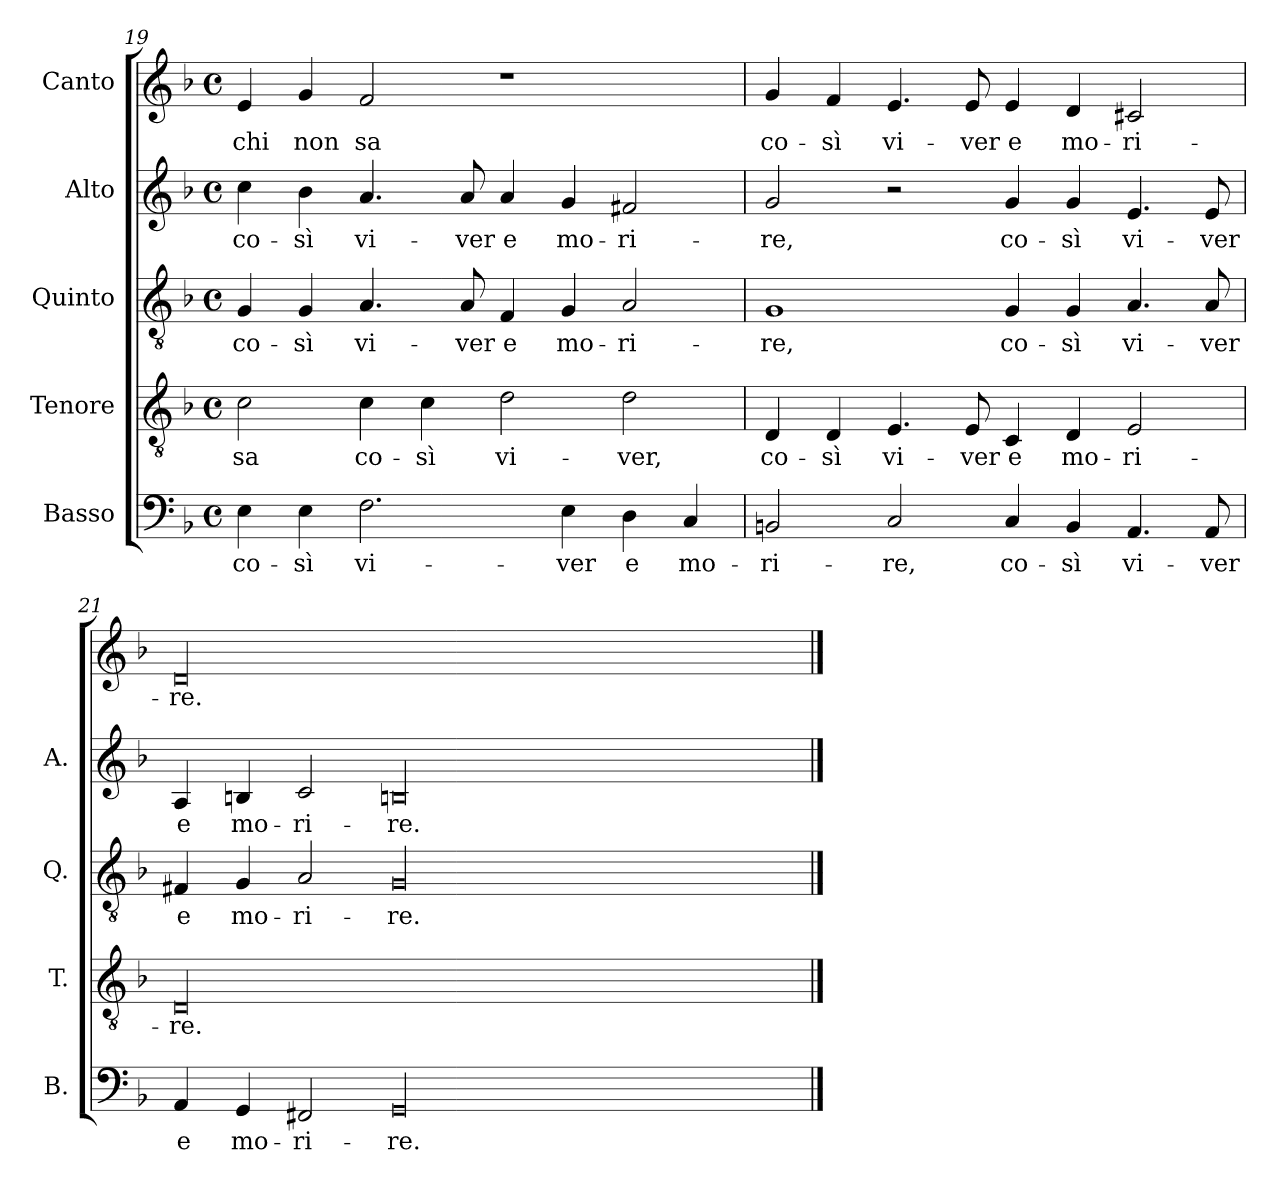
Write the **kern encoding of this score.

**kern	**text	**kern	**text	**kern	**text	**kern	**text	**kern	**text
*part5	*part5	*part4	*part4	*part3	*part3	*part2	*part2	*part1	*part1
*staff5	*staff5	*staff4	*staff4	*staff3	*staff3	*staff2	*staff2	*staff1	*staff1
*I"Basso	*	*I"Tenore	*	*I"Quinto	*	*I"Alto	*	*I"Canto	*
*I'B.	*	*I'T.	*	*I'Q.	*	*I'A.	*	*	*
*clefF4	*	*clefGv2	*	*clefGv2	*	*clefG2	*	*clefG2	*
*k[b-]	*	*k[b-]	*	*k[b-]	*	*k[b-]	*	*k[b-]	*
*F:	*	*F:	*	*F:	*	*F:	*	*F:	*
*M4/4	*	*M4/4	*	*M4/4	*	*M4/4	*	*M4/4	*
*met(c)	*	*met(c)	*	*met(c)	*	*met(c)	*	*met(c)	*
=19	=19	=19	=19	=19	=19	=19	=19	=19	=19
4E\	co-	2c\	sa	4G/	co-	4cc\	co-	4e/	chi
4E\	-sì	.	.	4G/	-sì	4b-\	-sì	4g/	non
2.F\	vi-	4c\	co-	4.A/	vi-	4.a/	vi-	2f/	sa
.	.	4c\	-sì	.	.	.	.	.	.
.	.	.	.	8A/	-ver	8a/	-ver	.	.
.	.	2d\	vi-	4F/	e	4a/	e	1r	.
4E\	-ver	.	.	4G/	mo-	4g/	mo-	.	.
4D\	e	2d\	-ver,	2A/	-ri-	2f#X/	-ri-	.	.
4C/	mo-	.	.	.	.	.	.	.	.
=20	=20	=20	=20	=20	=20	=20	=20	=20	=20
2BBn/	-ri-	4D/	co-	1G/	-re,	2g/	-re,	4g/	co-
.	.	4D/	-sì	.	.	.	.	4f/	-sì
2C/	-re,	4.E/	vi-	.	.	2r	.	4.e/	vi-
.	.	8E/	-ver	.	.	.	.	8e/	-ver
4C/	co-	4C/	e	4G/	co-	4g/	co-	4e/	e
4BB/	-sì	4D/	mo-	4G/	-sì	4g/	-sì	4d/	mo-
4.AA/	vi-	2E/	-ri-	4.A/	vi-	4.e/	vi-	2c#X/	-ri-
8AA/	-ver	.	.	8A/	-ver	8e/	-ver	.	.
=21	=21	=21	=21	=21	=21	=21	=21	=21	=21
4AA/	e	00D/	-re.	4F#X/	e	4A/	e	00d/	-re.
4GG/	mo-	.	.	4G/	mo-	4Bn/	mo-	.	.
2FF#X/	-ri-	.	.	2A/	-ri-	2c/	-ri-	.	.
00GG/	-re.	.	.	00G/	-re.	00Bn/	-re.	.	.
.	.	1ryy	.	.	.	.	.	1ryy	.
==	==	==	==	==	==	==	==	==	==
*-	*-	*-	*-	*-	*-	*-	*-	*-	*-
